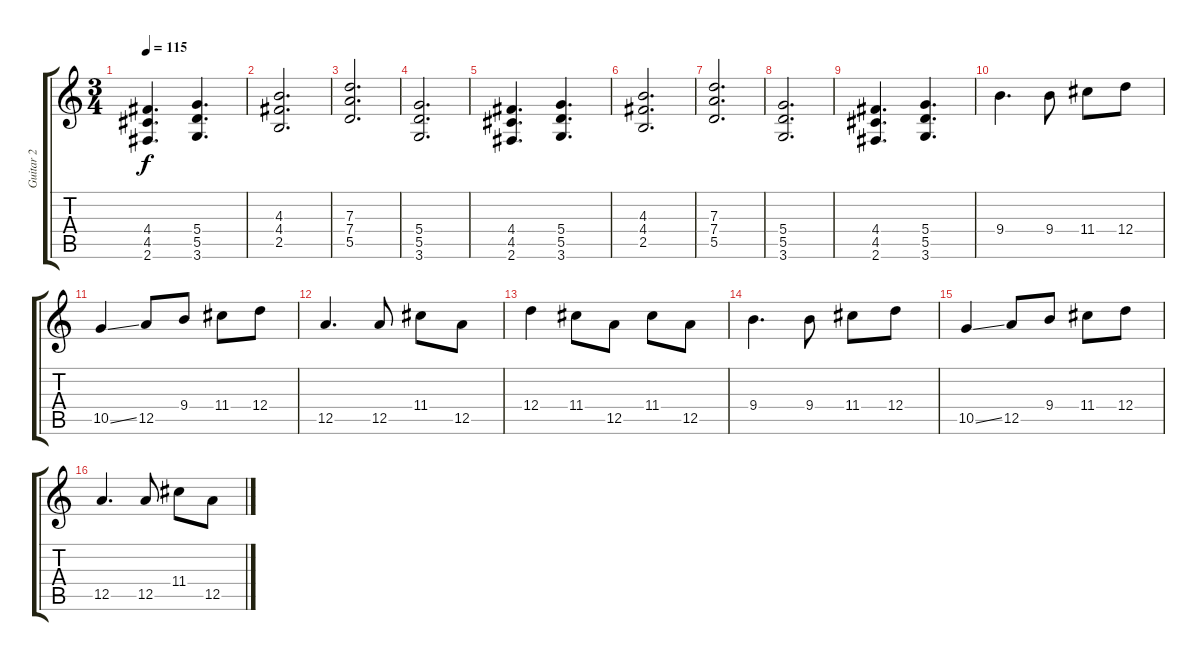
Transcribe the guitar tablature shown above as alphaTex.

\track ("Guitar 2" "Guitar 2") {instrument overdrivenguitar}
\staff {score tabs}
\tuning (E4 B3 G3 D3 A2 E2) {hide}
\ts (3 4)
\tempo 115
\clef g2
\ks c
(4.4 4.5 2.6).4{d dy f} (5.4 5.5 3.6).4{d} |
(4.3 4.4 2.5).2{d} |
(7.3 7.4 5.5).2{d} |
(5.4 5.5 3.6).2{d} |
(4.4 4.5 2.6).4{d} (5.4 5.5 3.6).4{d} |
(4.3 4.4 2.5).2{d} |
(7.3 7.4 5.5).2{d} |
(5.4 5.5 3.6).2{d} |
(4.4 4.5 2.6).4{d} (5.4 5.5 3.6).4{d} |
9.4.4{d} 9.4.8 11.4.8 12.4.8 |
10.5{ss}.4 12.5.8 9.4.8 11.4.8 12.4.8 |
12.5.4{d} 12.5.8 11.4.8 12.5.8 |
12.4.4 11.4.8 12.5.8 11.4.8 12.5.8 |
9.4.4{d} 9.4.8 11.4.8 12.4.8 |
10.5{ss}.4 12.5.8 9.4.8 11.4.8 12.4.8 |
12.5.4{d} 12.5.8 11.4.8 12.5.8
